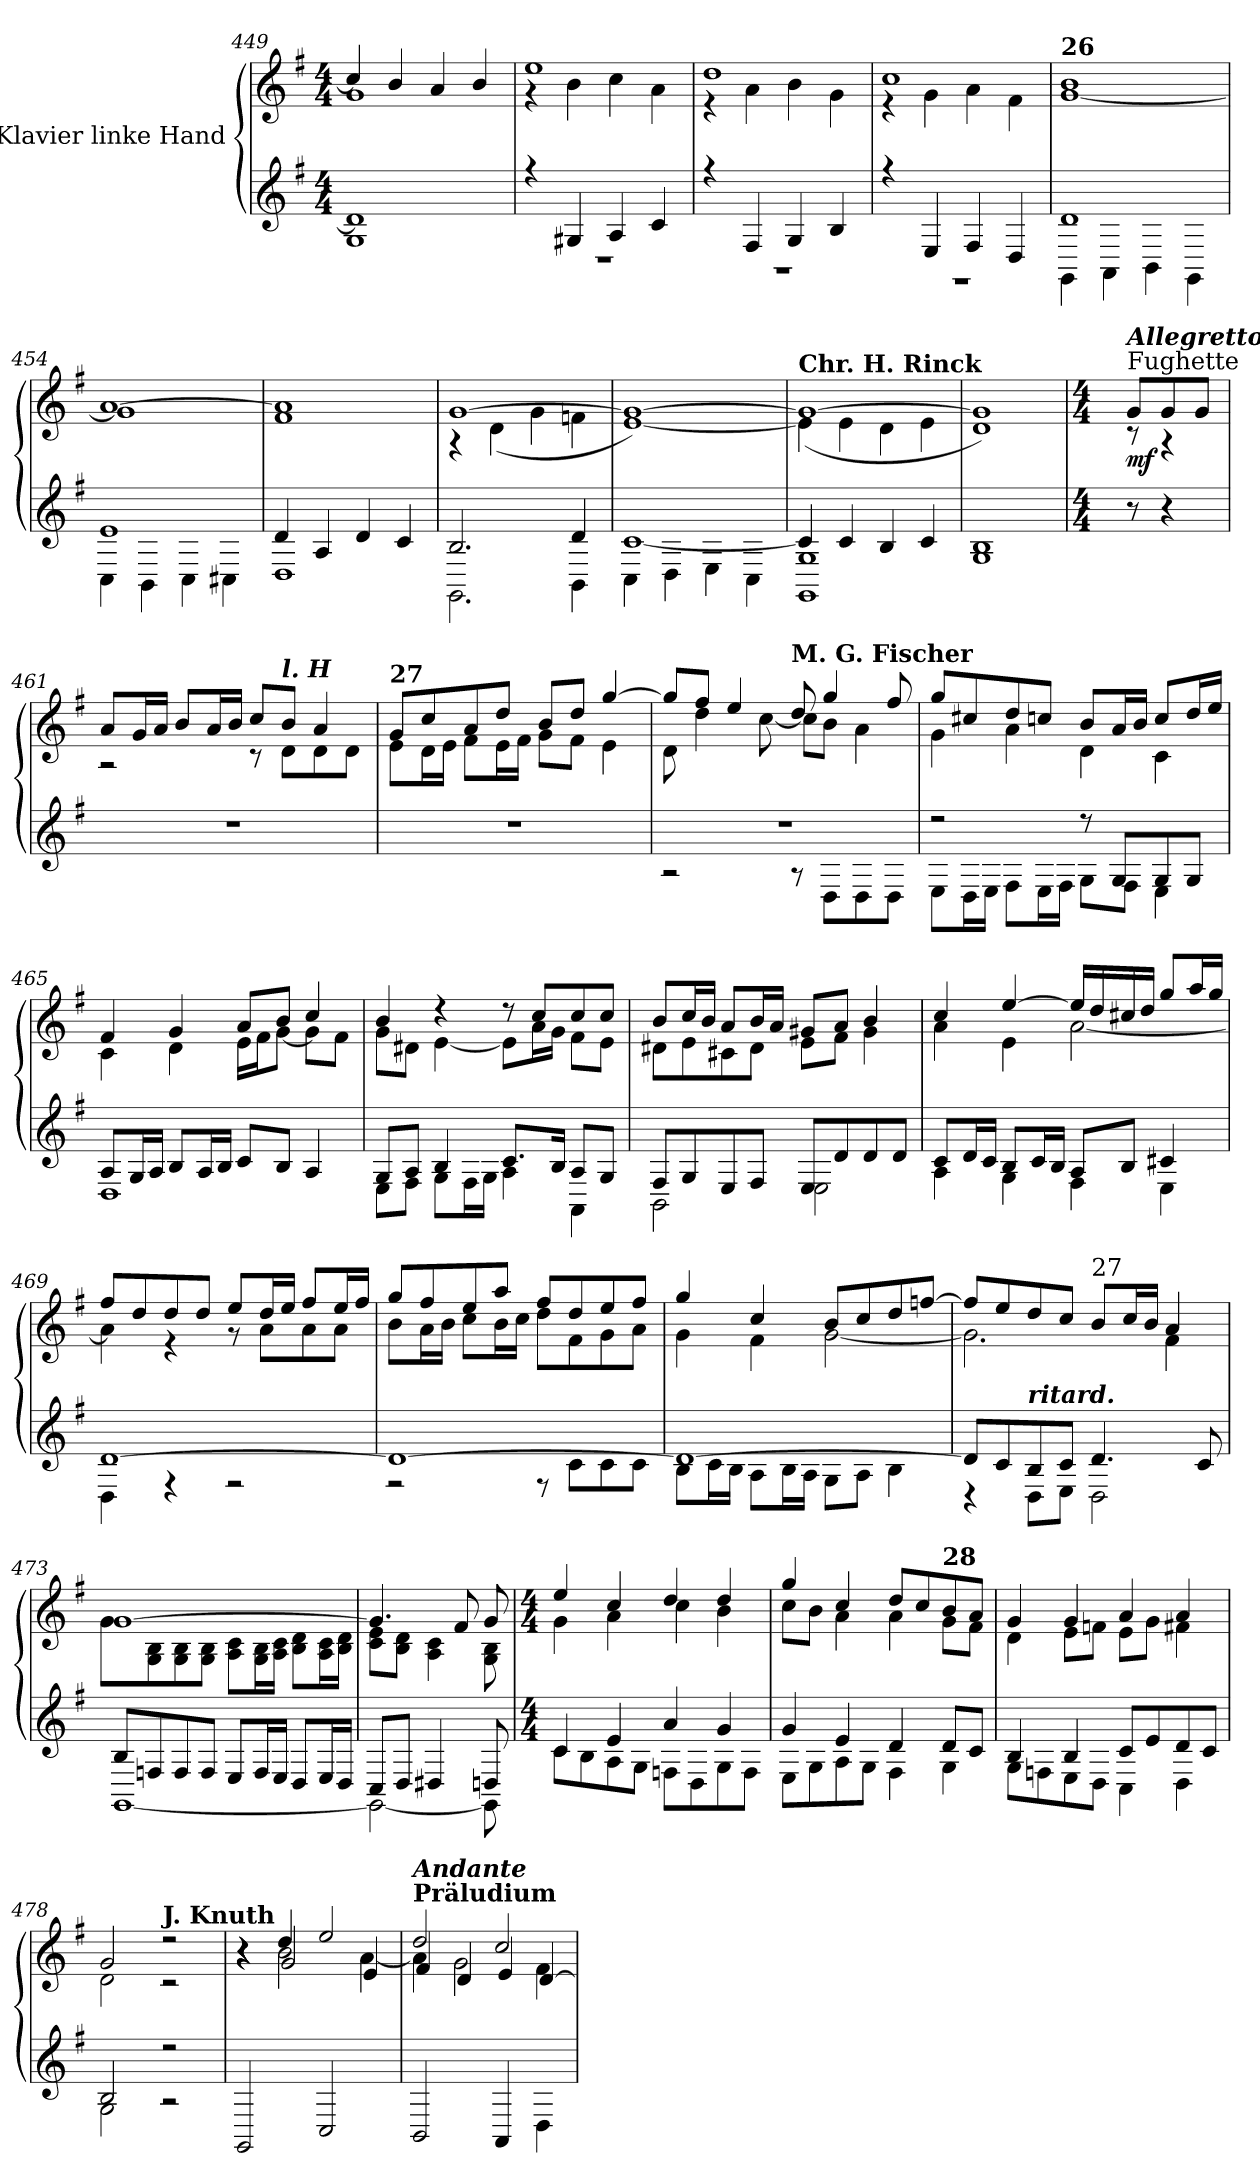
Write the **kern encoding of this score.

**kern	**kern	**dynam
*part1	*part1	*part1
*staff2	*staff1	*staff1/2
*I"Klavier linke Hand	*	*
*clefG2	*clefG2	*
*k[f#]	*k[f#]	*
*M4/4	*M4/4	*
=449	=449	=449
*^	*^	*
1d]	1G	4cc/]	1g	.
.	.	4b/	.	.
.	.	4a/	.	.
.	.	4b/	.	.
=450	=450	=450	=450	=450
4r	1r	1ee	4r	.
4G#X/	.	.	4b\	.
4A/	.	.	4cc\	.
4c/	.	.	4a\	.
=451	=451	=451	=451	=451
4r	1r	1dd	4r	.
4F#/	.	.	4a\	.
4G/	.	.	4b\	.
4B/	.	.	4g\	.
=452	=452	=452	=452	=452
4r	1r	1cc	4r	.
4E/	.	.	4g\	.
4F#/	.	.	4a\	.
4D/	.	.	4f#\	.
!!LO:PB:g=z	!!
=453	=453	=453	=453	=453
!	!	!LO:TX:a:B:t=26	!	!
4GG\	1d	1b	[1g	.
4AA\	.	.	.	.
4BB\	.	.	.	.
4GG\	.	.	.	.
=454	=454	=454	=454	=454
4C\	1e	[1a	1g]	.
4BB\	.	.	.	.
4C\	.	.	.	.
4C#X\	.	.	.	.
=455	=455	=455	=455	=455
1D	4d/	1a]	1f#	.
.	4A/	.	.	.
.	4d/	.	.	.
.	4c/	.	.	.
=456	=456	=456	=456	=456
2.GG\	2.B/	[1g	4r	.
.	.	.	(4d\	.
.	.	.	4g\	.
4BB\	4d/	.	4fn\	.
=457	=457	=457	=457	=457
4C\	[1c	1g_	[1e)	.
4D\	.	.	.	.
4E\	.	.	.	.
4C\	.	.	.	.
=458	=458	=458	=458	=458
!	!	!LO:TX:a:B:t=Chr. H. Rinck	!	!
1GG 1G	4c/]	1g_	(4e\]	.
.	4c/	.	4e\	.
.	4B/	.	4d\	.
.	4c/	.	4e\	.
!!LO:LB:g=z	!!
=459	=459	=459	=459	=459
1G	1B>	1g>]	1d)	.
*v	*v	*	*	*
!!LO:LB:g=z	!!
=460	=460	=460	=460
*M4/4	*M4/4	*	*
8ryy	8ryy	8ryy	.
!	!LO:TX:a:t=Fughette	!	!
!	!LO:TX:a:Bi:t=Allegretto	!	!
!	!	!	!LO:DY:b
8r	8g/L	8r	mf
4r	8g/	4r	.
.	8g/J	.	.
=461	=461	=461	=461
1r	8a/L	2r	.
.	16g/L	.	.
.	16a/JJ	.	.
.	8b/L	.	.
.	16a/L	.	.
.	16b/JJ	.	.
.	8cc/L	8r	.
!	!LO:TX:a:Bi:t=l. H	!	!
.	8b/J	8d\L	.
.	4a/	8d\	.
.	.	8d\J	.
=462	=462	=462	=462
!	!LO:TX:a:B:t=27	!	!
1r	8g/L	8e\L	.
.	8cc/	16d\L	.
.	.	16e\JJ	.
.	8a/	8f#\L	.
.	8dd/J	16e\L	.
.	.	16f#\JJ	.
.	8b/L	8g\L	.
.	8dd/J	8f#\J	.
.	[4gg/	4e\	.
!!LO:LB:g=z	!!
=463	=463	=463	=463
*^	*	*	*
1r	2r	8gg/L]	8d\	.
.	.	8ff#/J	4dd\	.
.	.	4ee/	.	.
.	.	.	[8cc\	.
!	!	!LO:TX:a:B:t=M. G. Fischer	!	!
.	8r	8dd/	8cc\L]	.
.	8D\L	4gg/	8b\J	.
.	8D\	.	4a\	.
.	8D\J	8ff#/	.	.
!!LO:LB:g=z	!!
=464	=464	=464	=464	=464
2r	8E\L	8gg/L	4g\	.
.	16D\L	8cc#X/	.	.
.	16E\JJ	.	.	.
.	8F#\L	8dd/	4a\	.
.	16E\L	8ccn/J	.	.
.	16F#\JJ	.	.	.
8r	8G\L	8b/L	4d\	.
8G/L	8F#\J	16a/L	.	.
.	.	16b/JJ	.	.
8G/	4E\	8cc/L	4c\	.
8G/J	.	16dd/L	.	.
.	.	16ee/JJ	.	.
=465	=465	=465	=465	=465
8A/L	1D	4f#/	4c\	.
16G/L	.	.	.	.
16A/JJ	.	.	.	.
8B/L	.	4g/	4d\	.
16A/L	.	.	.	.
16B/JJ	.	.	.	.
8c/L	.	8a/L	16e\LL	.
.	.	.	16f#\J	.
8B/J	.	8b/J	[8g\J	.
4A/	.	4cc/	8g\L]	.
.	.	.	8f#\J	.
!!LO:LB:g=z	!!
=466	=466	=466	=466	=466
8G/L	8E\L	4b/	8g\L	.
8A/J	8F#\J	.	8d#X\J	.
4B/	8G\L	4r	[4e\	.
.	16F#\L	.	.	.
.	16G\JJ	.	.	.
8.c/L	4A\	8r	8e\L]	.
.	.	8cc/L	16a\L	.
16B/Jk	.	.	16g\JJ	.
8A/L	4AA\	8cc/	8f#\L	.
8G/J	.	8cc/J	8e\J	.
!!LO:PB:g=z	!!
=467	=467	=467	=467	=467
8F#/L	2BB\	8b/L	8d#X\L	.
8G/	.	16cc/L	8e\	.
.	.	16b/JJ	.	.
8E/	.	8a/L	8c#X\	.
8F#/J	.	16b/L	8d#\J	.
.	.	16a/JJ	.	.
8E/L	2E\	8g#X/L	8e\L	.
8d/	.	8a/J	8f#\J	.
8d/	.	4b/	4g#\	.
8d/J	.	.	.	.
=468	=468	=468	=468	=468
8c/L	4A\	4cc/	4a\	.
16d/L	.	.	.	.
16c/JJ	.	.	.	.
8B/L	4G\	[4ee/	4e\	.
16c/L	.	.	.	.
16B/JJ	.	.	.	.
8A/L	4F#\	16ee/LL]	[2a\	.
.	.	16dd/	.	.
8B/J	.	16cc#X/	.	.
.	.	16dd/JJ	.	.
4c#X/	4E\	8gg/L	.	.
.	.	16aa/L	.	.
.	.	16gg/JJ	.	.
!!LO:LB:g=z	!!
=469	=469	=469	=469	=469
[1d	4D\	8ff#/L	4a\]	.
.	.	8dd/	.	.
.	4r	8dd/	4r	.
.	.	8dd/J	.	.
.	2r	8ee/L	8r	.
.	.	16dd/L	8a\L	.
.	.	16ee/JJ	.	.
.	.	8ff#/L	8a\	.
.	.	16ee/L	8a\J	.
.	.	16ff#/JJ	.	.
=470	=470	=470	=470	=470
1d_	2r	8gg/L	8b\L	.
.	.	8ff#/	16a\L	.
.	.	.	16b\JJ	.
.	.	8ee/	8cc\L	.
.	.	8aa/J	16b\L	.
.	.	.	16cc\JJ	.
.	8r	8ff#/L	8dd\L	.
.	8c\L	8dd/	8f#\	.
.	8c\	8ee/	8g\	.
.	8c\J	8ff#/J	8a\J	.
!!LO:LB:g=z	!!
=471	=471	=471	=471	=471
1d_	8B\L	4gg/	4g\	.
.	16c\L	.	.	.
.	16B\JJ	.	.	.
.	8A\L	4cc/	4f#\	.
.	16B\L	.	.	.
.	16A\JJ	.	.	.
.	8G\L	8b/L	[2g\	.
.	8A\J	8cc/	.	.
.	4B\	8dd/	.	.
.	.	[8ffn/J	.	.
=472	=472	=472	=472	=472
8d/L]	4r	8ff/L]	2.g\]	.
8c/	.	8ee/	.	.
!LO:TX:a:Bi:t=ritard.	!	!	!	!
8B/	8D\L	8dd/	.	.
8c/J	8E\J	8cc/J	.	.
!	!	!LO:TX:a:t=27	!	!
4.d/	2D\	8b/L	.	.
.	.	16cc/L	.	.
.	.	16b/JJ	.	.
.	.	4a/	4f#\	.
8c/	.	.	.	.
!!LO:LB:g=z	!!
=473	=473	=473	=473	=473
8B/L	[1GG	[1g	8g\L	.
8Fn/	.	.	8G\ 8B\	.
8F/	.	.	8G\ 8B\	.
8F/J	.	.	8G\ 8B\J	.
8E/L	.	.	8A\ 8c\L	.
16F/L	.	.	16G\ 16B\L	.
16E/JJ	.	.	16A\ 16c\JJ	.
8D/L	.	.	8B\ 8d\L	.
16E/L	.	.	16A\ 16c\L	.
16D/JJ	.	.	16B\ 16d\JJ	.
=474	=474	=474	=474	=474
8C/L	2GG\_	4.g/]	8c\ 8e\L	.
8D/J	.	.	8B\ 8d\J	.
4D#X/	.	.	4A\ 4c\	.
.	.	8f#/	.	.
8Dn/	8GG\]	8g/	8G\ 8B\	.
!!LO:LB:g=z	!!
=475	=475	=475	=475	=475
*M4/4	*	*M4/4	*	*
4c/	8c\L	4ee/	4g\	.
.	8B\	.	.	.
4e/	8A\	4cc/	4a\	.
.	8G\J	.	.	.
4a/	8Fn\L	4dd/	4cc\	.
.	8D\	.	.	.
4g/	8G\	4dd/	4b\	.
.	8F\J	.	.	.
=476	=476	=476	=476	=476
4g/	8E\L	4gg/	8cc\L	.
.	8G\	.	8b\J	.
4e/	8A\	4cc/	4a\	.
.	8G\J	.	.	.
4d/	4F#\	8dd/L	4a\	.
.	.	8cc/	.	.
!	!	!LO:TX:a:B:t=28	!	!
8d/L	4G\	8b/	8g\L	.
8c/J	.	8a/J	8f#\J	.
=477	=477	=477	=477	=477
4B/	8G\L	4g/	4d\	.
.	8Fn\	.	.	.
4B/	8E\	4g/	8e\L	.
.	8D\J	.	8fn\J	.
8c/L	4C\	4a/	8e\L	.
8e/	.	.	8g\J	.
8d/	4D\	4a/	4f#X\	.
8c/J	.	.	.	.
!!LO:LB:g=z	!!
=478	=478	=478	=478	=478
2B/	2G\	2g/	2d\	.
!	!	!LO:TX:a:B:t=J. Knuth	!	!
2r	2r	2r	2r	.
*v	*v	*	*	*
!!LO:PB:g=z
=479	=479	=479	=479
*	*	*^	*
2GG/	4r	4r	4r	.
.	4dd/	2b\	2g/	.
2C/	2ee/	.	.	.
.	.	[4a\	4e/	.
=480	=480	=480	=480	=480
!	!LO:TX:a:B:t=Präludium	!	!	!
!	!LO:TX:a:Bi:t=Andante	!	!	!
2BB/	2dd/	4a\]	4f#/	.
.	.	2g\	4d/	.
4AA/	2cc/	.	4e/	.
4D\	.	4f#\	[4d/	.
*	*v	*v	*v	*
=	=	=
*-	*-	*-
